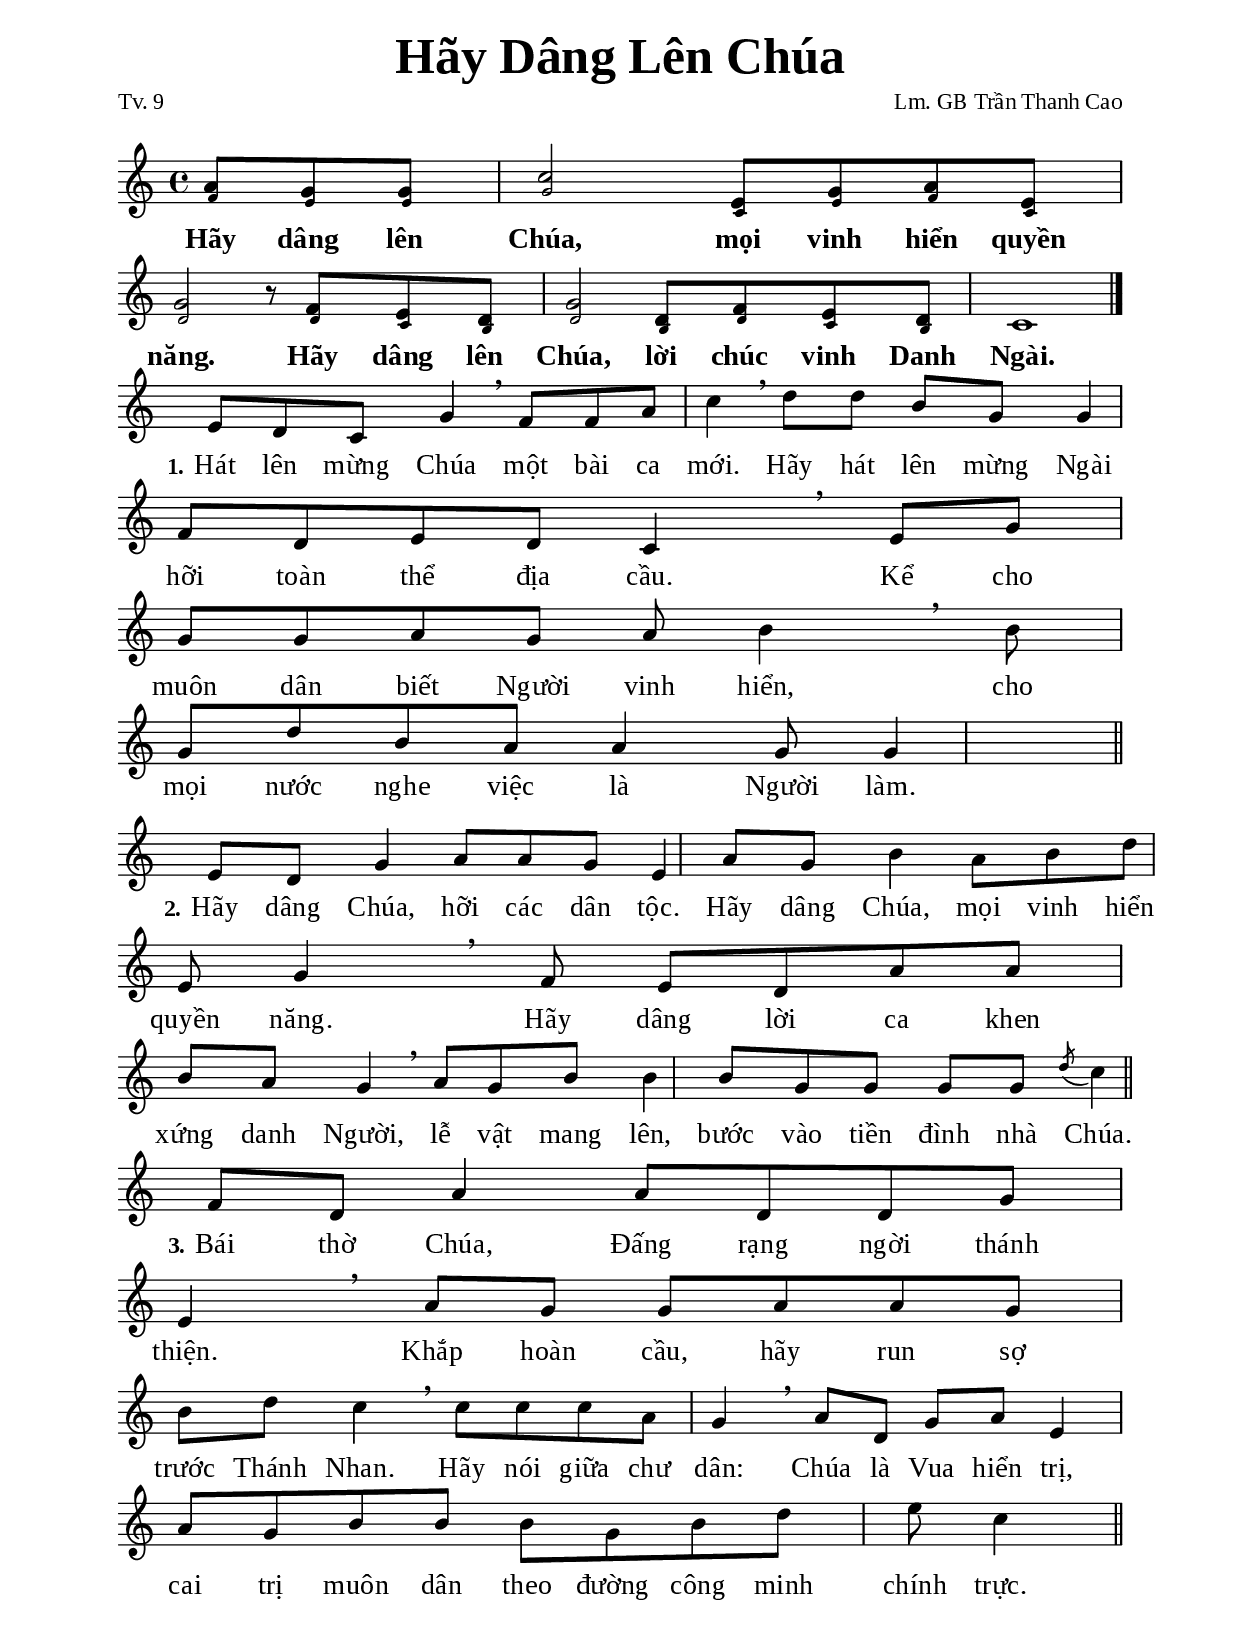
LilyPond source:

% Cài đặt chung
\version "2.22.1"
\include "english.ly"

\header {
  title = \markup { \fontsize #3 "Hãy Dâng Lên Chúa" }
  poet = "Tv. 9"
  composer = "Lm. GB Trần Thanh Cao"
  arranger = " "
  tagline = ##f
}

% Nhạc điệp khúc
nhacDiepKhucSop = \relative c'' {
  \partial 4. a8 g g |
  c2 e,8 g a e |
  g2 r8 f e d |
  g2 d8 f e d |
  c1 \bar "|."
}

nhacDiepKhucBas = \relative c' {
  \partial 4. f8 e e |
  g2 c,8 e f c |
  d2 r8 d c b |
  d2 b8 d c b
}

% Nhạc phiên khúc
nhacPhienKhucMot = \relative c' {
  e8 d c g'4 \breathe
  f8 f a c4 \breathe
  d8 d b g g4
  f8 d e d c4 \breathe
  e8 g g g a g a b4 \breathe
  b8 g d' b a a4 g8 g4 \bar "||"
}

nhacPhienKhucHai = \relative c' {
  e8 d g4 a8 a g e4
  a8 g b4 a8 b d e, g4 \breathe
  f8 e d a' a b a g4 \breathe
  a8 g b b4 b8 g g g g \acciaccatura d'8 c4 \bar "||"
}

nhacPhienKhucBa = \relative c' {
  f8 d a'4 a8 d, d g e4 \breathe
  a8 g g a a g b d c4 \breathe
  c8 c c a g4 \breathe
  a8 d, g a e4
  a8 g b b b g b d e c4 \bar "||"
}

% Lời điệp khúc
loiDiepKhuc = \lyricmode {
  Hãy dâng lên Chúa, mọi vinh hiển quyền năng.
  Hãy dâng lên Chúa, lời chúc vinh Danh Ngài.
}

% Lời phiên khúc
loiPhienKhucMot = \lyricmode {
  \set stanza = #"1."
  Hát lên mừng Chúa một bài ca mới.
  Hãy hát lên mừng Ngài hỡi toàn thể địa cầu.
  Kể cho muôn dân biết Người vinh hiển,
  cho mọi nước nghe việc là Người làm.
}

loiPhienKhucHai = \lyricmode {
  \set stanza = #"2."
  Hãy dâng Chúa, hỡi các dân tộc.
  Hãy dâng Chúa, mọi vinh hiển quyền năng.
  Hãy dâng lời ca khen xứng danh Người,
  lễ vật mang lên, bước vào tiền đình nhà Chúa.
}

loiPhienKhucBa = \lyricmode {
  \set stanza = #"3."
  Bái thờ Chúa, Đấng rạng ngời thánh thiện.
  Khắp hoàn cầu, hãy run sợ trước Thánh Nhan.
  Hãy nói giữa chư dân:
  Chúa là Vua hiển trị,
  cai trị muôn dân theo đường công minh chính trực.
}

% Dàn trang
\paper {
  #(set-paper-size "a4")
  top-margin = 20\mm
  bottom-margin = 10\mm
  left-margin = 20\mm
  right-margin = 20\mm
  indent = #0
  #(define fonts
    (make-pango-font-tree
      "Liberation Serif"
      "Liberation Serif"
      "Liberation Serif"
      (/ 20 20)))
  page-count = #1
  system-system-spacing = #'((basic-distance . 11.5)
                             (minimum-distance . 11.5)
                             (padding . 1))
  score-system-spacing = #'((basic-distance . 11.5)
                             (minimum-distance . 11.5)
                             (padding . 1))
}

% Thiết lập tông và nhịp
TongNhip = { \key c \major \time 4/4 }

% Đổi kích thước nốt cho bè phụ
notBePhu =
#(define-music-function (font-size music) (number? ly:music?)
   (for-some-music
     (lambda (m)
       (if (music-is-of-type? m 'rhythmic-event)
           (begin
             (set! (ly:music-property m 'tweaks)
                   (cons `(font-size . ,font-size)
                         (ly:music-property m 'tweaks)))
             #t)
           #f))
     music)
   music)

\score {
  \new ChoirStaff <<
    \new Staff = diepKhuc \with {
        \consists "Merge_rests_engraver"
        %\magnifyStaff #(magstep +1)
        printPartCombineTexts = ##f
      }
      <<
      \new Voice \TongNhip \partCombine 
        \nhacDiepKhucSop
        \notBePhu -3 { \nhacDiepKhucBas }
      \new NullVoice = nhacThamChieu \nhacDiepKhucSop
      \new Lyrics \with {
          \override VerticalAxisGroup.
            nonstaff-relatedstaff-spacing.padding = #1
          \override VerticalAxisGroup.
            nonstaff-unrelatedstaff-spacing.padding = #1
        }
        \lyricsto nhacThamChieu \loiDiepKhuc
      >>
  >>
  \layout {
    \override Lyrics.LyricText.font-series = #'bold
    \override Lyrics.LyricText.font-size = #+2
    \override Lyrics.LyricSpace.minimum-distance = #3.2
    \override Score.BarNumber.break-visibility = ##(#f #f #f)
    \override Score.SpacingSpanner.uniform-stretching = ##t
  }
}

\score {
  \new ChoirStaff <<
    \new Staff = phienKhuc \with {
        %\magnifyStaff #(magstep +1)
      }
      <<
      \new Voice = beSop {
        \key c \major \time 4/4 \nhacPhienKhucMot
      }
    >>
    \new Lyrics \with {
          \override VerticalAxisGroup.
            nonstaff-relatedstaff-spacing.padding = #1
          \override VerticalAxisGroup.
            nonstaff-unrelatedstaff-spacing.padding = #1
        }
        \lyricsto beSop \loiPhienKhucMot
  >>
  \layout {
    \override Staff.TimeSignature.transparent = ##t
    \override Lyrics.LyricText.font-size = #+2
    \override Lyrics.LyricSpace.minimum-distance = #2.5
    \override Score.BarNumber.break-visibility = ##(#f #f #f)
    \override Score.SpacingSpanner.uniform-stretching = ##t
    \set Score.barAlways = ##t
    \set Score.defaultBarType = ""
  } 
}

\score {
  \new ChoirStaff <<
    \new Staff = phienKhuc \with {
        %\magnifyStaff #(magstep +1)
      }
      <<
      \new Voice = beSop {
        \key c \major \time 4/4 \nhacPhienKhucHai
      }
    >>
    \new Lyrics \with {
          \override VerticalAxisGroup.
            nonstaff-relatedstaff-spacing.padding = #1
          \override VerticalAxisGroup.
            nonstaff-unrelatedstaff-spacing.padding = #1
        }
        \lyricsto beSop \loiPhienKhucHai
  >>
  \layout {
    \override Staff.TimeSignature.transparent = ##t
    \override Lyrics.LyricText.font-size = #+2
    \override Lyrics.LyricSpace.minimum-distance = #2.5
    \override Score.BarNumber.break-visibility = ##(#f #f #f)
    \override Score.SpacingSpanner.uniform-stretching = ##t
    \set Score.barAlways = ##t
    \set Score.defaultBarType = ""
  } 
}

\score {
  \new ChoirStaff <<
    \new Staff = phienKhuc \with {
        %\magnifyStaff #(magstep +1)
      }
      <<
      \new Voice = beSop {
        \key c \major \time 4/4 \nhacPhienKhucBa
      }
    >>
    \new Lyrics \with {
          \override VerticalAxisGroup.
            nonstaff-relatedstaff-spacing.padding = #1.2
          \override VerticalAxisGroup.
            nonstaff-unrelatedstaff-spacing.padding = #1
        }
        \lyricsto beSop \loiPhienKhucBa
  >>
  \layout {
    \override Staff.TimeSignature.transparent = ##t
    \override Lyrics.LyricText.font-size = #+2
    \override Lyrics.LyricSpace.minimum-distance = #1.7
    \override Score.BarNumber.break-visibility = ##(#f #f #f)
    \override Score.SpacingSpanner.uniform-stretching = ##t
    \set Score.barAlways = ##t
    \set Score.defaultBarType = ""
  } 
}
